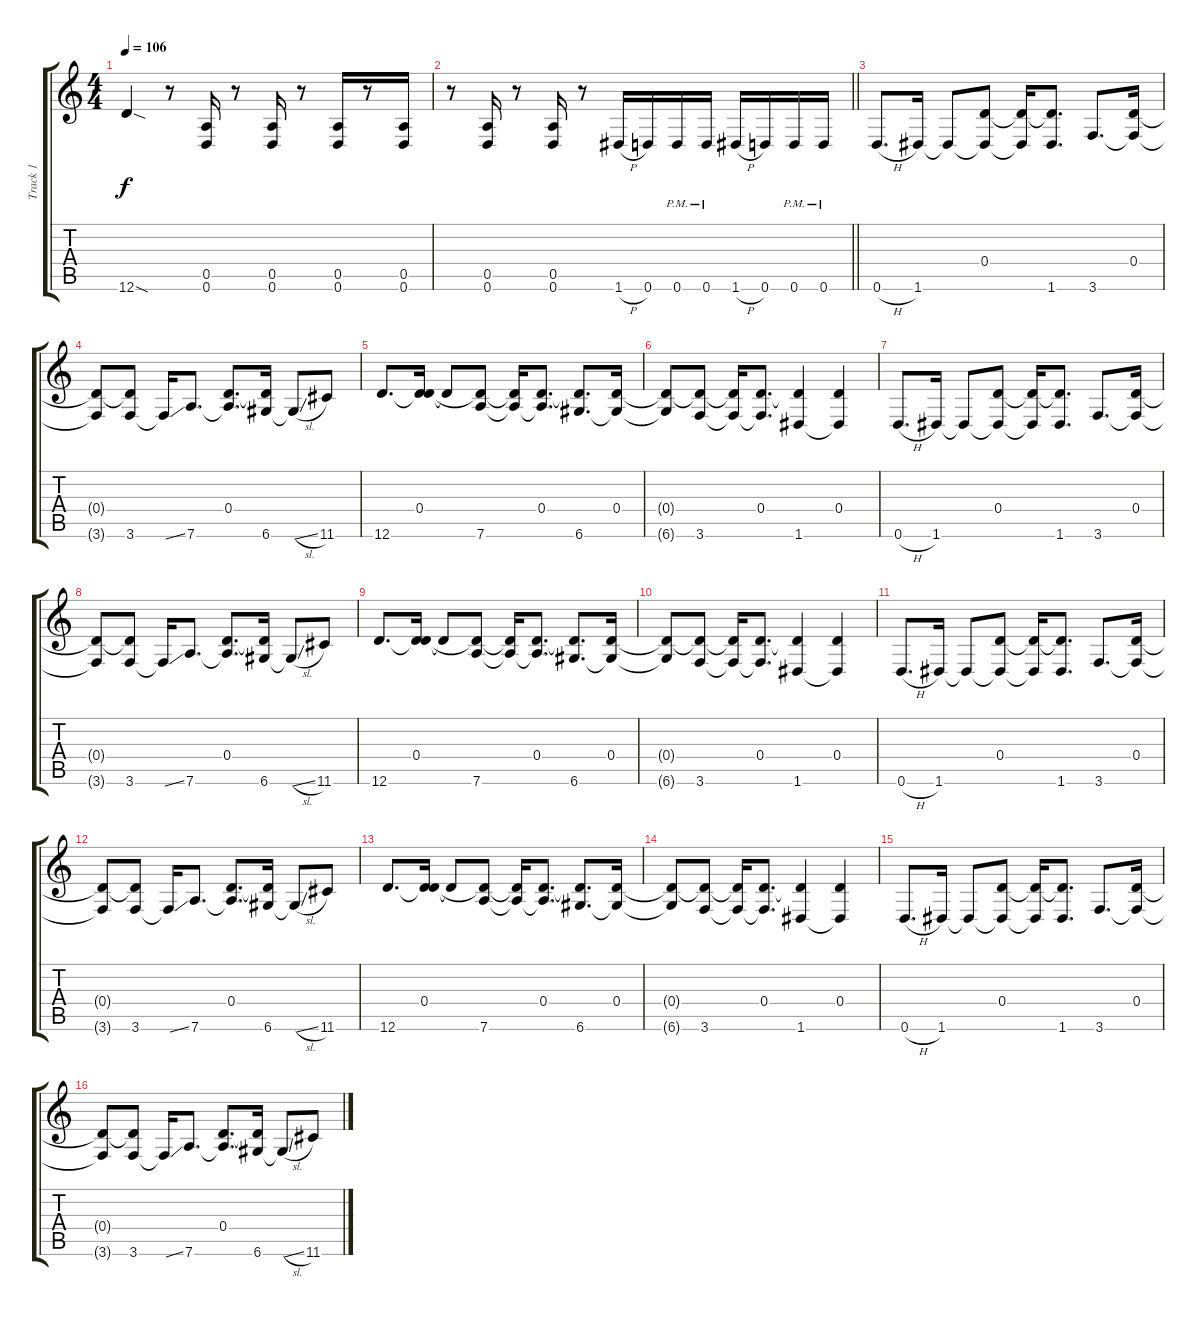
\track ("Track 1" "Track 1") {instrument distortionguitar}
\staff {score tabs}
\tuning (E4 A3 F3 D3 A2 D2) {hide}
\ts (4 4)
\tempo 106
\clef g2
\ks c
12.6{sod}.4{dy f} r.8 (0.5 0.6).16 r.8 (0.5 0.6).16 r.8 (0.5 0.6).16 r.8 (0.5 0.6).16 |
\barLineRight lightlight
r.8 (0.5 0.6).16 r.8 (0.5 0.6).16 r.8 1.6{h}.16 0.6.16 0.6{pm}.16 0.6{pm}.16 1.6{h}.16 0.6.16 0.6{pm}.16 0.6{pm}.16 |
\section ("" "")
0.6{h}.8{d} 1.6.16 1.6{t}.8 (0.4 1.6{t}).8 (0.4{t} 1.6{t}).16 (0.4{t} 1.6).8{d} 3.6.8{d} (0.4 3.6{t}).16 |
(0.4{t} 3.6{t}).8 (0.4{t} 3.6).8 3.6{ss t}.16 7.6.8{d} (0.4 7.6{t}).8{d} (0.4{t} 6.6).16 6.6{sl t}.8 11.6.8 |
12.6.8{d} (0.4 12.6{t}).16 12.6{t}.8 (0.4{t} 7.6).8 (0.4{t} 7.6{t}).16 (0.4 7.6{t}).8{d} (0.4{t} 6.6).8{d} (0.4 6.6{t}).16 |
(0.4{t} 6.6{t}).8 (0.4{t} 3.6).8 (0.4{t} 3.6{t}).16 (0.4 3.6{t}).8{d} (0.4{t} 1.6).4 (0.4 1.6{t}).4 |
0.6{h}.8{d} 1.6.16 1.6{t}.8 (0.4 1.6{t}).8 (0.4{t} 1.6{t}).16 (0.4{t} 1.6).8{d} 3.6.8{d} (0.4 3.6{t}).16 |
(0.4{t} 3.6{t}).8 (0.4{t} 3.6).8 3.6{ss t}.16 7.6.8{d} (0.4 7.6{t}).8{d} (0.4{t} 6.6).16 6.6{sl t}.8 11.6.8 |
12.6.8{d} (0.4 12.6{t}).16 12.6{t}.8 (0.4{t} 7.6).8 (0.4{t} 7.6{t}).16 (0.4 7.6{t}).8{d} (0.4{t} 6.6).8{d} (0.4 6.6{t}).16 |
(0.4{t} 6.6{t}).8 (0.4{t} 3.6).8 (0.4{t} 3.6{t}).16 (0.4 3.6{t}).8{d} (0.4{t} 1.6).4 (0.4 1.6{t}).4 |
0.6{h}.8{d} 1.6.16 1.6{t}.8 (0.4 1.6{t}).8 (0.4{t} 1.6{t}).16 (0.4{t} 1.6).8{d} 3.6.8{d} (0.4 3.6{t}).16 |
(0.4{t} 3.6{t}).8 (0.4{t} 3.6).8 3.6{ss t}.16 7.6.8{d} (0.4 7.6{t}).8{d} (0.4{t} 6.6).16 6.6{sl t}.8 11.6.8 |
12.6.8{d} (0.4 12.6{t}).16 12.6{t}.8 (0.4{t} 7.6).8 (0.4{t} 7.6{t}).16 (0.4 7.6{t}).8{d} (0.4{t} 6.6).8{d} (0.4 6.6{t}).16 |
(0.4{t} 6.6{t}).8 (0.4{t} 3.6).8 (0.4{t} 3.6{t}).16 (0.4 3.6{t}).8{d} (0.4{t} 1.6).4 (0.4 1.6{t}).4 |
0.6{h}.8{d} 1.6.16 1.6{t}.8 (0.4 1.6{t}).8 (0.4{t} 1.6{t}).16 (0.4{t} 1.6).8{d} 3.6.8{d} (0.4 3.6{t}).16 |
(0.4{t} 3.6{t}).8 (0.4{t} 3.6).8 3.6{ss t}.16 7.6.8{d} (0.4 7.6{t}).8{d} (0.4{t} 6.6).16 6.6{sl t}.8 11.6.8
